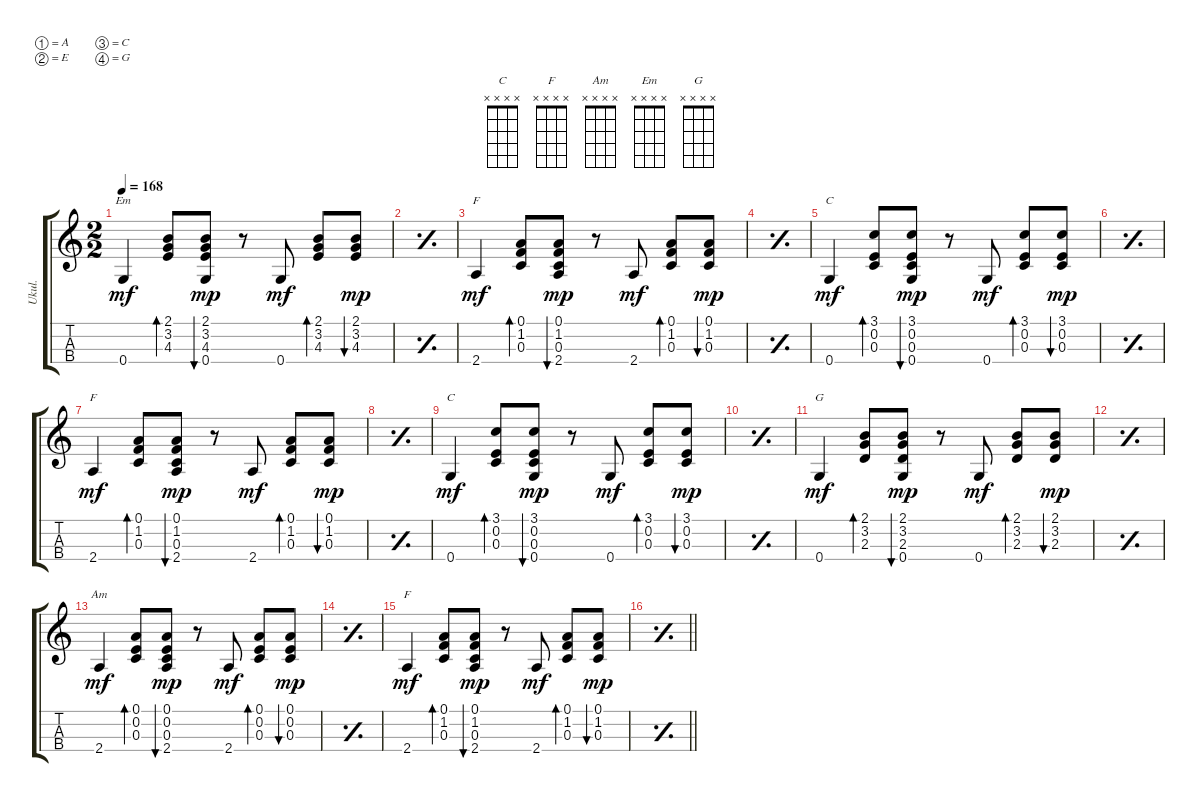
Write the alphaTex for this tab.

\bracketExtendMode groupsimilarinstruments
\multiTrackTrackNamePolicy hidden
\otherSystemsTrackNameOrientation horizontal
\track ("Ukulele" "Ukul.") {mute instrument acousticguitarnylon}
\staff {score tabs}
\tuning (A4 E4 C4 G3)
\displaytranspose 0
\chord ("C" x x x x)
\chord ("F" x x x x)
\chord ("Am" x x x x)
\chord ("Em" x x x x)
\chord ("G" x x x x)
\ts (2 2)
\tempo 168
\clef g2
\ks c
0.4.4{ch "Em" dy mf beam Up} (2.1 3.2 4.3).8{bd 30 beam Up} (2.1 3.2 4.3 0.4).8{bu 30 dy mp beam Up} r.8{beam Up} 0.4.8{dy mf beam Up} (2.1 3.2 4.3).8{bd 30 beam Up} (2.1 3.2 4.3).8{bu 30 dy mp beam Up} |
\simile simple
|
\simile none
2.4.4{ch "F" dy mf beam Up} (0.1 1.2 0.3).8{bd 30 beam Up} (0.1 1.2 0.3 2.4).8{bu 30 dy mp beam Up} r.8{beam Up} 2.4.8{dy mf beam Up} (0.1 1.2 0.3).8{bd 30 beam Up} (0.1 1.2 0.3).8{bu 30 dy mp beam Up} |
\simile simple
|
\simile none
0.4.4{ch "C" dy mf beam Up} (3.1 0.2 0.3).8{bd 30 beam Up} (3.1 0.2 0.3 0.4).8{bu 30 dy mp beam Up} r.8{beam Up} 0.4.8{dy mf beam Up} (3.1 0.2 0.3).8{bd 30 beam Up} (3.1 0.2 0.3).8{bu 30 dy mp beam Up} |
\simile simple
|
\simile none
2.4.4{ch "F" dy mf beam Up} (0.1 1.2 0.3).8{bd 30 beam Up} (0.1 1.2 0.3 2.4).8{bu 30 dy mp beam Up} r.8{beam Up} 2.4.8{dy mf beam Up} (0.1 1.2 0.3).8{bd 30 beam Up} (0.1 1.2 0.3).8{bu 30 dy mp beam Up} |
\simile simple
|
\simile none
0.4.4{ch "C" dy mf beam Up} (3.1 0.2 0.3).8{bd 30 beam Up} (3.1 0.2 0.3 0.4).8{bu 30 dy mp beam Up} r.8{beam Up} 0.4.8{dy mf beam Up} (3.1 0.2 0.3).8{bd 30 beam Up} (3.1 0.2 0.3).8{bu 30 dy mp beam Up} |
\simile simple
|
\simile none
0.4.4{ch "G" dy mf beam Up} (2.1 3.2 2.3).8{bd 30 beam Up} (2.1 3.2 2.3 0.4).8{bu 30 dy mp beam Up} r.8{beam Up} 0.4.8{dy mf beam Up} (2.1 3.2 2.3).8{bd 30 beam Up} (2.1 3.2 2.3).8{bu 30 dy mp beam Up} |
\simile simple
|
\simile none
2.4.4{ch "Am" dy mf beam Up} (0.1 0.2 0.3).8{bd 30 beam Up} (0.1 0.2 0.3 2.4).8{bu 30 dy mp beam Up} r.8{beam Up} 2.4.8{dy mf beam Up} (0.1 0.2 0.3).8{bd 30 beam Up} (0.1 0.2 0.3).8{bu 30 dy mp beam Up} |
\simile simple
|
\simile none
2.4.4{ch "F" dy mf beam Up} (0.1 1.2 0.3).8{bd 30 beam Up} (0.1 1.2 0.3 2.4).8{bu 30 dy mp beam Up} r.8{beam Up} 2.4.8{dy mf beam Up} (0.1 1.2 0.3).8{bd 30 beam Up} (0.1 1.2 0.3).8{bu 30 dy mp beam Up} |
\simile simple
\barLineRight lightlight
